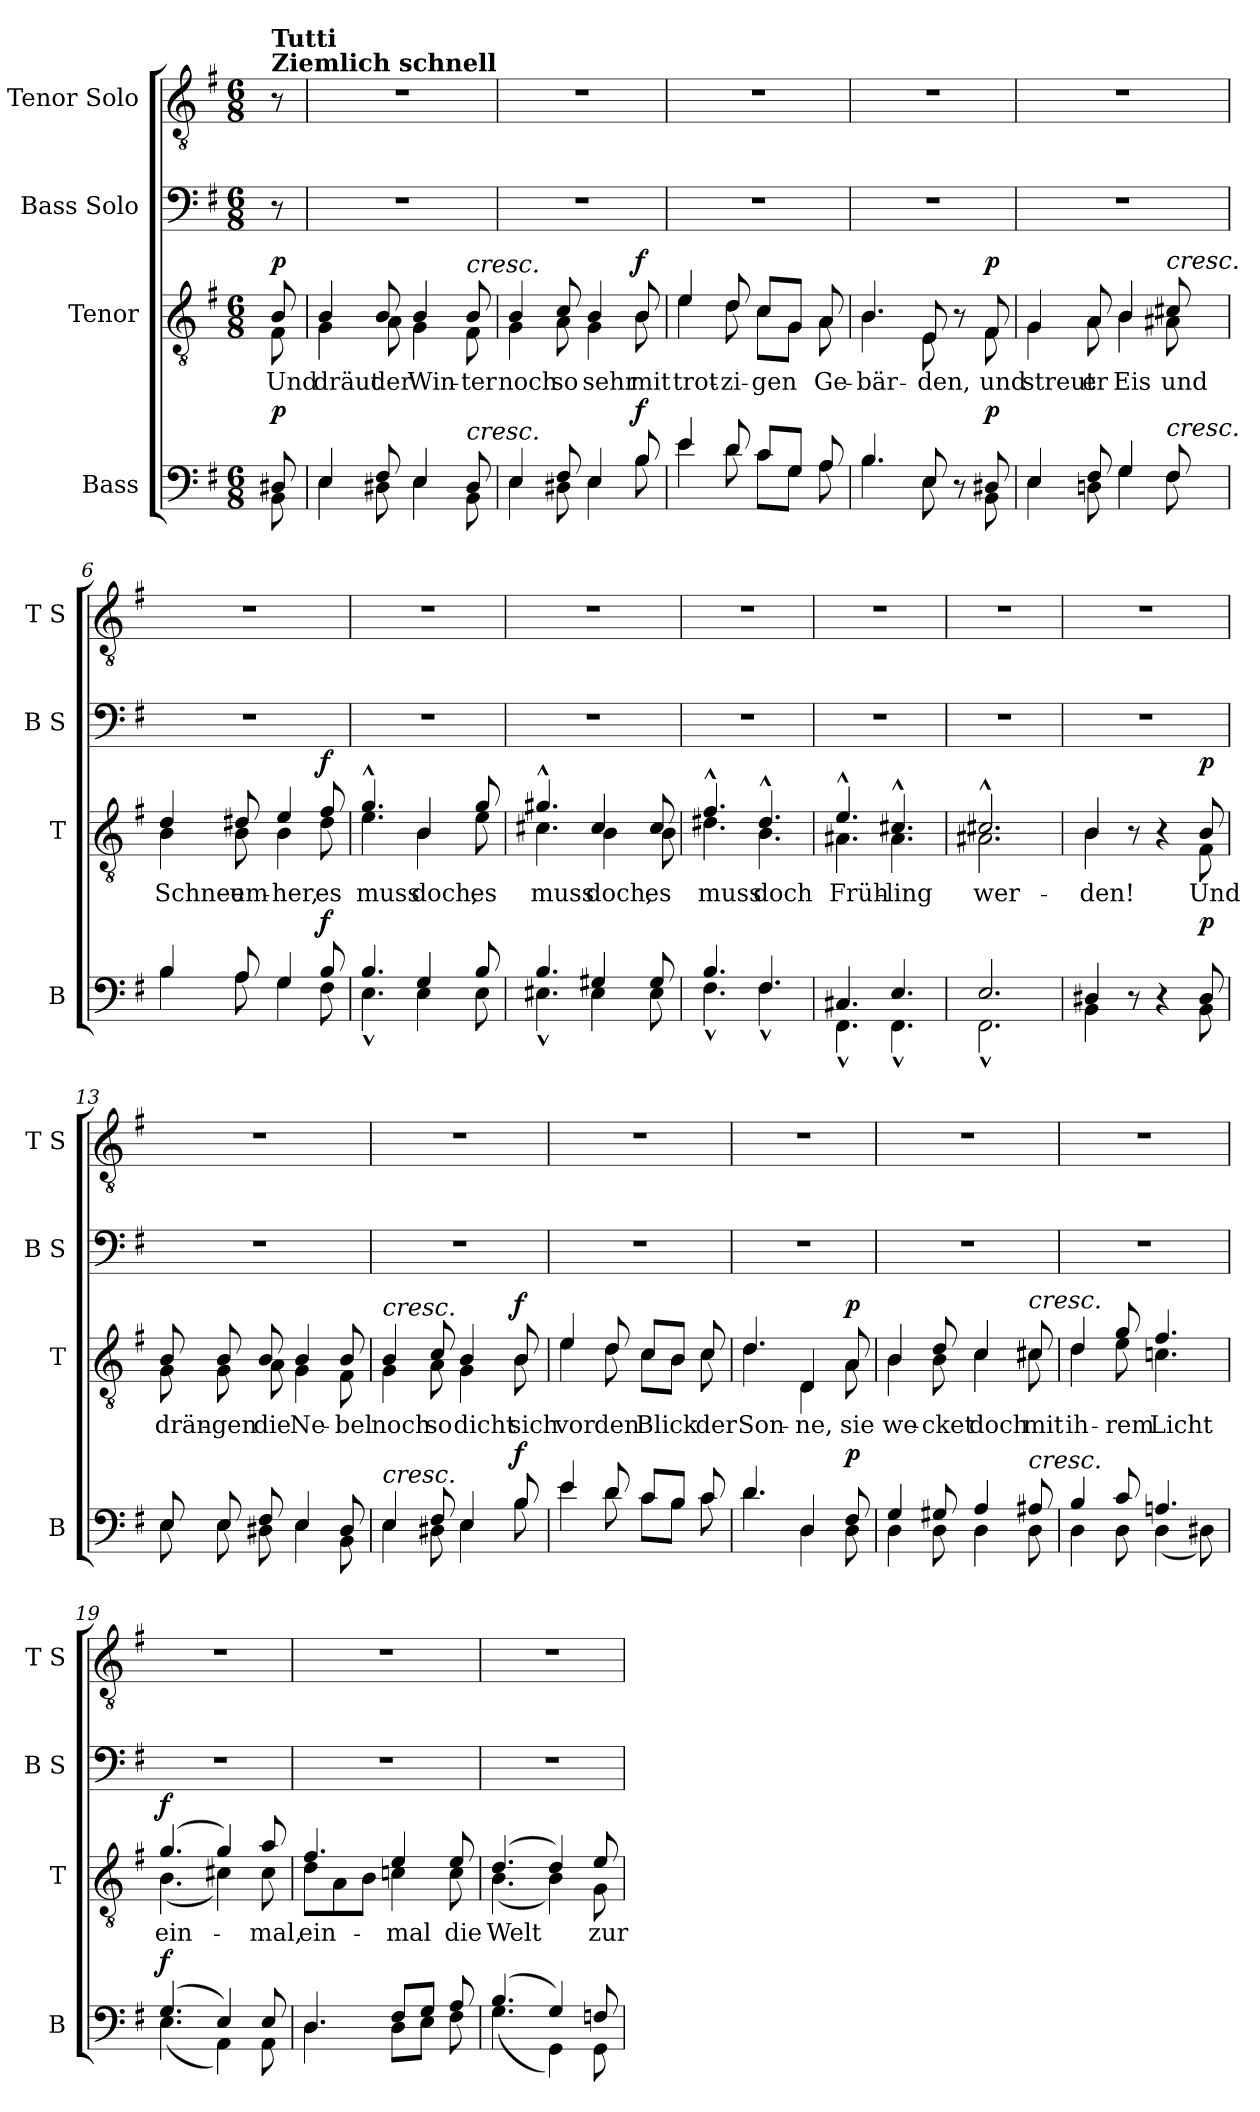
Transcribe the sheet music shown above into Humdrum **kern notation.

**kern	**dynam	**kern	**text	**dynam	**kern	**kern
*part4	*part4	*part3	*part3	*part3	*part2	*part1
*staff4	*staff4	*staff3	*staff3	*staff3	*staff2	*staff1
*I"Bass	*	*I"Tenor	*	*	*I"Bass Solo	*I"Tenor Solo
*I'B	*	*I'T	*	*	*I'B S	*I'T S
*clefF4	*	*clefGv2	*	*	*clefF4	*clefGv2
*k[f#]	*	*k[f#]	*	*	*k[f#]	*k[f#]
*M6/8	*	*M6/8	*	*	*M6/8	*M6/8
=	=	=	=	=	=	=
*^	*	*^	*	*	*	*
!	!	!	!	!	!	!	!	!LO:TX:a:B:t=Ziemlich schnell
!	!	!	!	!	!	!	!	!LO:TX:a:B:t=Tutti
!	!	!LO:DY:a	!	!	!	!LO:DY:a	!	!
8D#X/	8BB\	p	8B/	8F#\	Und	p	8r	8r
=1	=1	=1	=1	=1	=1	=1	=1	=1
4E/	4E\	.	4B/	4G\	dräut	.	2.r	2.r
8F#/	8D#X\	.	8B/	8A\	der	.	.	.
4E/	4E\	.	4B/	4G\	Win-	.	.	.
!	!	!	!LO:TX:a:i:t=cresc.	!	!	!	!	!
!LO:TX:a:i:t=cresc.	!	!	!	!	!	!	!	!
8D#/	8BB\	.	8B/	8F#\	-ter	.	.	.
=2	=2	=2	=2	=2	=2	=2	=2	=2
4E/	4E\	.	4B/	4G\	noch	.	2.r	2.r
8F#/	8D#X\	.	8c/	8A\	so	.	.	.
4E/	4E\	.	4B/	4G\	sehr	.	.	.
!	!	!LO:DY:a	!	!	!	!LO:DY:a	!	!
8B/	8B\	f	8B/	8B\	mit	f	.	.
=3	=3	=3	=3	=3	=3	=3	=3	=3
4e/	4e\	.	4e/	4e\	trot-	.	2.r	2.r
8d/	8d\	.	8d/	8d\	-zi-	.	.	.
8c/L	8c\L	.	8c/L	8c\L	-gen	.	.	.
8G/J	8G\J	.	8G/J	8G\J	.	.	.	.
8A/	8A\	.	8A/	8A\	Ge-	.	.	.
!!LO:LB:g=z
=4	=4	=4	=4	=4	=4	=4	=4	=4
4.B/	4.B\	.	4.B/	4.B\	-bär-	.	2.r	2.r
8E/	8E\	.	8E/	8E\	-den,	.	.	.
8r	8ryy	.	8r	8ryy	.	.	.	.
!	!	!LO:DY:a	!	!	!	!LO:DY:a	!	!
8D#X/	8BB\	p	8F#/	8F#\	und	p	.	.
=5	=5	=5	=5	=5	=5	=5	=5	=5
4E/	4E\	.	4G/	4G\	streut	.	2.r	2.r
8F#/	8Dn\	.	8A/	8A\	er	.	.	.
4G/	4G\	.	4B/	4B\	Eis	.	.	.
!	!	!	!LO:TX:a:i:t=cresc.	!	!	!	!	!
!LO:TX:a:i:t=cresc.	!	!	!	!	!	!	!	!
8F#/	8F#\	.	8c#X/	8A#X\	und	.	.	.
=6	=6	=6	=6	=6	=6	=6	=6	=6
4B/	4B\	.	4d/	4B\	Schnee	.	2.r	2.r
8A/	8A\	.	8d#X/	8B\	um-	.	.	.
4G/	4G\	.	4e/	4B\	-her,	.	.	.
!	!	!LO:DY:a	!	!	!	!LO:DY:a	!	!
8B/	8F#\	f	8f#/	8d#\	es	f	.	.
=7	=7	=7	=7	=7	=7	=7	=7	=7
4.B/	4.E^^\	.	4.g^^/	4.e\	muss	.	2.r	2.r
4G/	4E\	.	4B/	4B\	doch,	.	.	.
8B/	8E\	.	8g/	8e\	es	.	.	.
!!LO:LB:g=z
=8	=8	=8	=8	=8	=8	=8	=8	=8
4.B/	4.E#X^^\	.	4.g#X^^/	4.c#X\	muss	.	2.r	2.r
4G#X/	4E#\	.	4c#/	4B\	doch,	.	.	.
8G#/	8E#\	.	8c#/	8B\	es	.	.	.
=9	=9	=9	=9	=9	=9	=9	=9	=9
4.B/	4.F#^^\	.	4.f#^^/	4.d#X\	muss	.	2.r	2.r
4.F#/	4.F#^^\	.	4.d#^^/	4.B\	doch	.	.	.
=10	=10	=10	=10	=10	=10	=10	=10	=10
4.C#X/	4.FF#^^\	.	4.e^^/	4.A#X\	Früh-	.	2.r	2.r
4.E/	4.FF#^^\	.	4.c#X^^/	4.A#\	-ling	.	.	.
=11	=11	=11	=11	=11	=11	=11	=11	=11
2.E/	2.FF#^^\	.	2.c#X^^/	2.A#X\	wer-	.	2.r	2.r
=12	=12	=12	=12	=12	=12	=12	=12	=12
4D#X/	4BB\	.	4B/	4B\	-den!	.	2.r	2.r
8r	8ryy	.	8r	8ryy	.	.	.	.
4r	4ryy	.	4r	4ryy	.	.	.	.
!	!	!LO:DY:a	!	!	!	!LO:DY:a	!	!
8D#/	8BB\	p	8B/	8F#\	Und	p	.	.
!!LO:LB:g=z
=13	=13	=13	=13	=13	=13	=13	=13	=13
8E/	8E\	.	8B/	8G\	drän-	.	2.r	2.r
8E/	8E\	.	8B/	8G\	-gen	.	.	.
8F#/	8D#X\	.	8B/	8A\	die	.	.	.
4E/	4E\	.	4B/	4G\	Ne-	.	.	.
8D#/	8BB\	.	8B/	8F#\	-bel	.	.	.
=14	=14	=14	=14	=14	=14	=14	=14	=14
!	!	!	!LO:TX:a:i:t=cresc.	!	!	!	!	!
!LO:TX:a:i:t=cresc.	!	!	!	!	!	!	!	!
4E/	4E\	.	4B/	4G\	noch	.	2.r	2.r
8F#/	8D#X\	.	8c/	8A\	so	.	.	.
4E/	4E\	.	4B/	4G\	dicht	.	.	.
!	!	!LO:DY:a	!	!	!	!LO:DY:a	!	!
8B/	8B\	f	8B/	8B\	sich	f	.	.
=15	=15	=15	=15	=15	=15	=15	=15	=15
4e/	4e\	.	4e/	4e\	vor	.	2.r	2.r
8d/	8d\	.	8d/	8d\	den	.	.	.
8c/L	8c\L	.	8c/L	8c\L	Blick	.	.	.
8B/J	8B\J	.	8B/J	8B\J	.	.	.	.
8c/	8c\	.	8c/	8c\	der	.	.	.
=16	=16	=16	=16	=16	=16	=16	=16	=16
4.d/	4.d\	.	4.d/	4.d\	Son-	.	2.r	2.r
4D/	4D\	.	4D/	4D\	-ne,	.	.	.
!	!	!LO:DY:a	!	!	!	!LO:DY:a	!	!
8F#/	8D\	p	8A/	8A\	sie	p	.	.
!!LO:LB:g=z
=17	=17	=17	=17	=17	=17	=17	=17	=17
4G/	4D\	.	4B/	4B\	we-	.	2.r	2.r
8G#X/	8D\	.	8d/	8B\	-cket	.	.	.
4A/	4D\	.	4c/	4c\	doch	.	.	.
!	!	!	!LO:TX:a:i:t=cresc.	!	!	!	!	!
!LO:TX:a:i:t=cresc.	!	!	!	!	!	!	!	!
8A#X/	8D\	.	8c#X/	8c#\	mit	.	.	.
=18	=18	=18	=18	=18	=18	=18	=18	=18
4B/	4D\	.	4d/	4d\	ih-	.	2.r	2.r
8c/	8D\	.	8g/	8e\	-rem	.	.	.
4.An/	(4D\	.	4.f#/	4.cn\	Licht	.	.	.
.	8D#X\)	.	.	.	.	.	.	.
=19	=19	=19	=19	=19	=19	=19	=19	=19
!	!	!LO:DY:a	!	!	!	!LO:DY:a	!	!
(4.G/	(4.E\	f	(4.g/	(4.B\	ein-	f	2.r	2.r
4E/)	4AA\)	.	4g/)	4c#X\)	.	.	.	.
8E/	8AA\	.	8a/	8c#\	-mal,	.	.	.
=20	=20	=20	=20	=20	=20	=20	=20	=20
4.D/	4.D\	.	4.f#/	8d\L	ein-	.	2.r	2.r
.	.	.	.	8A\	.	.	.	.
.	.	.	.	8B\J	.	.	.	.
8F#/L	8D\L	.	4e/	4cn\	-mal	.	.	.
8G/J	8E\J	.	.	.	.	.	.	.
8A/	8F#\	.	8e/	8c\	die	.	.	.
=21	=21	=21	=21	=21	=21	=21	=21	=21
(4.B/	(4.G\	.	(4.d/	(4.B\	Welt	.	2.r	2.r
4G/)	4GG\)	.	4d/)	4B\)	.	.	.	.
8Fn/	8GG\	.	8e/	8G\	zur	.	.	.
*v	*v	*	*	*	*	*	*	*
*	*	*v	*v	*	*	*	*
=	=	=	=	=	=	=
*-	*-	*-	*-	*-	*-	*-
